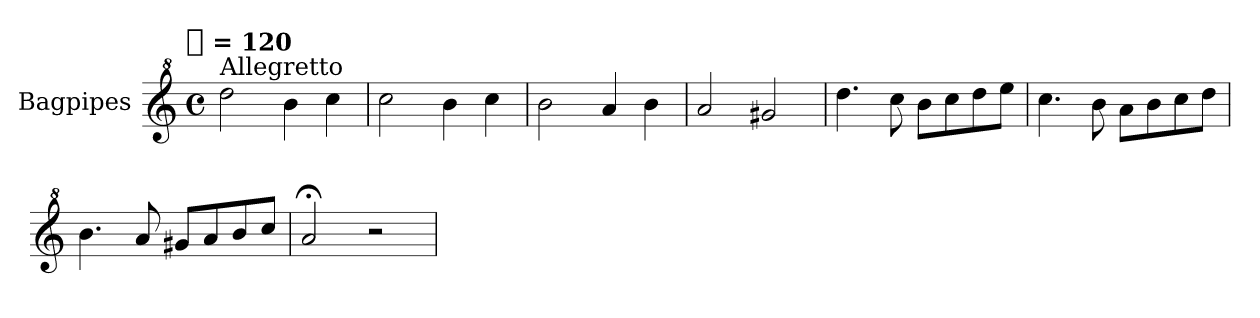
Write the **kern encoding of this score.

**kern
*part1
*staff1
*I"Bagpipes
*I'Bag
*clefG^2
*k[]
!!LO:TX:omd:t=[quarter] = 120
*M4/4
*met(c)
*MM120
=1
!LO:TX:a:t=Allegretto
2ddd
4bb
4ccc
=
2ccc
4bb
4ccc
=
2bb
4aa
4bb
=
2aa
2gg#X
=
4.ddd
8ccc
8bbL
8ccc
8ddd
8eeeJ
=
4.ccc
8bb
8aaL
8bb
8ccc
8dddJ
=
4.bb
8aa
8gg#XL
8aa
8bb
8cccJ
=
2aa;<
2r
=
*-
